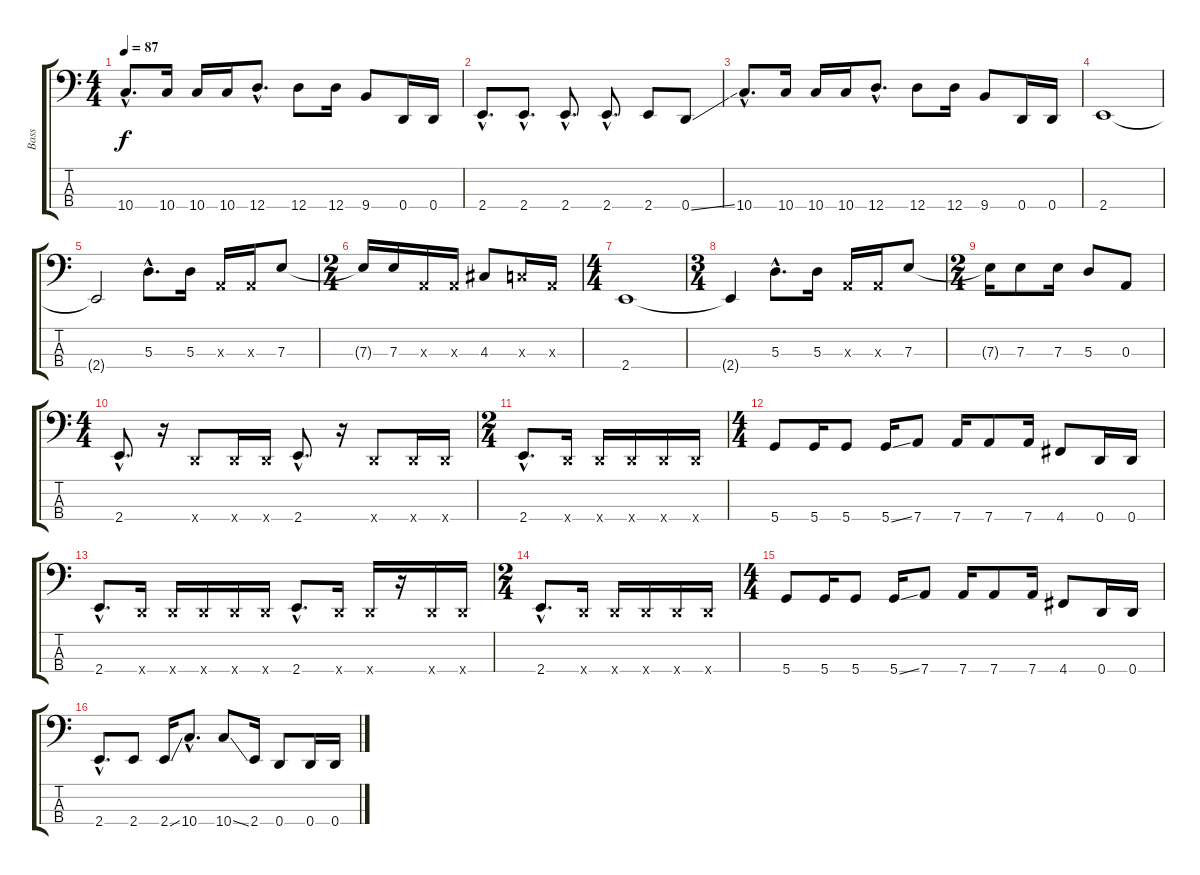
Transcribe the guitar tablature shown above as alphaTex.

\track ("Bass" "Bass") {instrument electricbassfinger}
\staff {score tabs}
\tuning (G2 D2 A1 D1) {hide}
\ts (4 4)
\tempo 87
\clef f4
\ks c
10.4{hac}.8{d dy f} 10.4.16 10.4.16 10.4.16 12.4{hac}.8{d} 12.4.8 12.4.16 9.4.8 0.4.16 0.4.16 |
2.4{hac}.8{d} 2.4{hac}.8{d} 2.4{hac}.8{d} 2.4{hac}.8{d} 2.4.8 0.4{ss}.8 |
10.4{hac}.8{d} 10.4.16 10.4.16 10.4.16 12.4{hac}.8{d} 12.4.8 12.4.16 9.4.8 0.4.16 0.4.16 |
2.4.1 |
2.4{t}.2 5.3{hac}.8{d} 5.3.16 0.3{x}.16 0.3{x}.16 7.3.8 |
\ts (2 4)
7.3{t}.16 7.3.16 0.3{x}.16 0.3{x}.16 4.3.8 3.3{x}.16 0.3{x}.16 |
\ts (4 4)
2.4.1 |
\ts (3 4)
2.4{t}.4 5.3{hac}.8{d} 5.3.16 0.3{x}.16 0.3{x}.16 7.3.8 |
\ts (2 4)
7.3{t}.16 7.3.8 7.3.16 5.3.8 0.3.8 |
\ts (4 4)
2.4{hac}.8{d} r.16 0.4{x}.8 0.4{x}.16 0.4{x}.16 2.4{hac}.8{d} r.16 0.4{x}.8 0.4{x}.16 0.4{x}.16 |
\ts (2 4)
2.4{hac}.8{d} 0.4{x}.16 0.4{x}.16 0.4{x}.16 0.4{x}.16 0.4{x}.16 |
\ts (4 4)
5.4.8 5.4.16 5.4.8 5.4{ss}.16 7.4.8 7.4.16 7.4.8 7.4.16 4.4.8 0.4.16 0.4.16 |
2.4{hac}.8{d} 0.4{x}.16 0.4{x}.16 0.4{x}.16 0.4{x}.16 0.4{x}.16 2.4{hac}.8{d} 0.4{x}.16 0.4{x}.16 r.16 0.4{x}.16 0.4{x}.16 |
\ts (2 4)
2.4{hac}.8{d} 0.4{x}.16 0.4{x}.16 0.4{x}.16 0.4{x}.16 0.4{x}.16 |
\ts (4 4)
5.4.8 5.4.16 5.4.8 5.4{ss}.16 7.4.8 7.4.16 7.4.8 7.4.16 4.4.8 0.4.16 0.4.16 |
2.4{hac}.8{d} 2.4.8 2.4{ss}.16 10.4{hac}.8{d} 10.4{ss}.8 2.4.16 0.4.8 0.4.16 0.4.16
